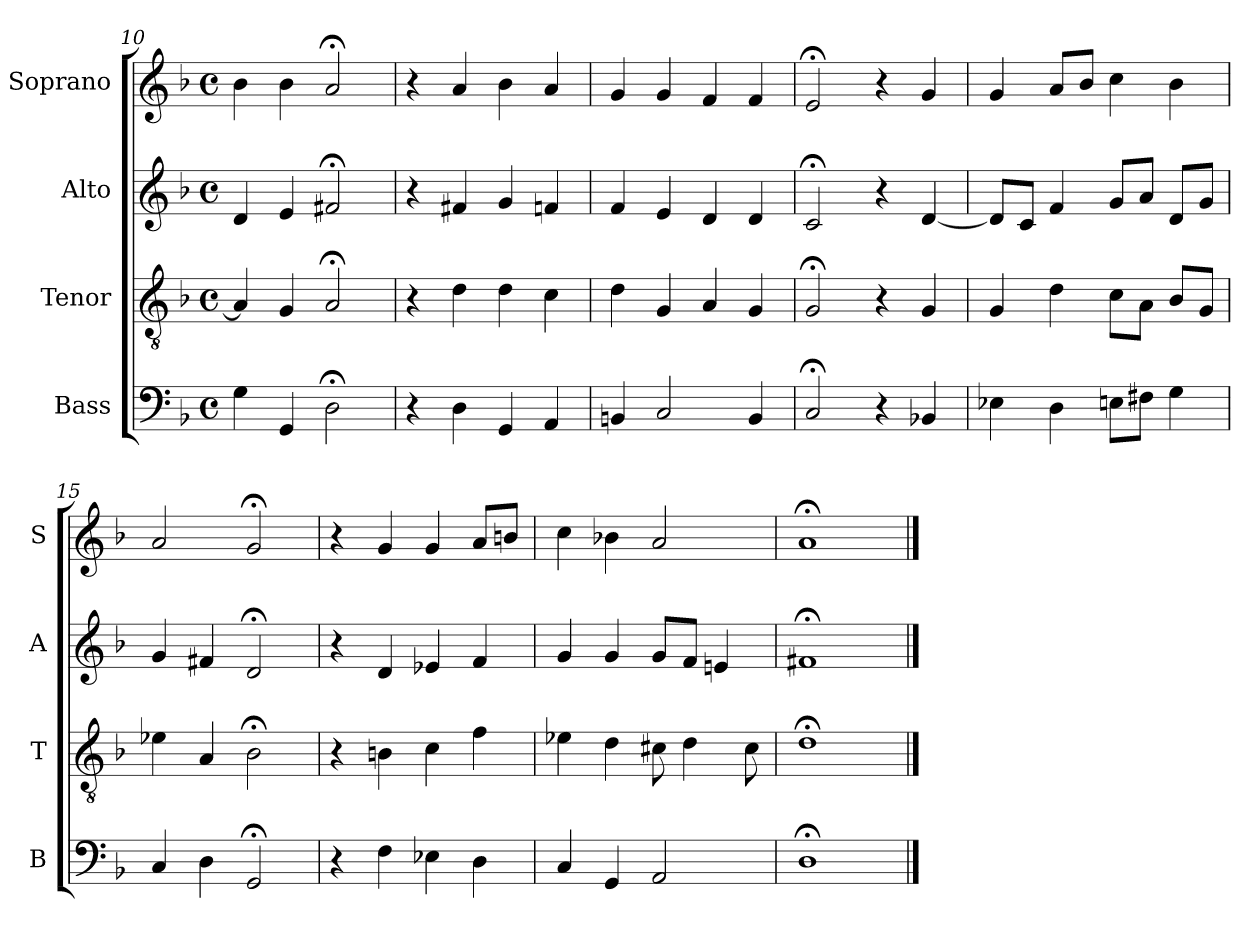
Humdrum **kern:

**kern	**kern	**kern	**kern
*part4	*part3	*part2	*part1
*staff4	*staff3	*staff2	*staff1
*I"Bass	*I"Tenor	*I"Alto	*I"Soprano
*I'B	*I'T	*I'A	*I'S
*clefF4	*clefGv2	*clefG2	*clefG2
*k[b-]	*k[b-]	*k[b-]	*k[b-]
*G:dor	*G:dor	*G:dor	*G:dor
*M4/4	*M4/4	*M4/4	*M4/4
*met(c)	*met(c)	*met(c)	*met(c)
=10	=10	=10	=10
4G	4A]	4d	4b-
4GG	4G	4e	4b-
2D;<	2A;<	2f#X;<	2a;<
=11	=11	=11	=11
4r	4r	4r	4r
4D	4d	4f#X	4a
4GG	4d	4g	4b-
4AA	4c	4fn	4a
=12	=12	=12	=12
4BBni	4di	4fi	4gi
2C	4G	4e	4g
.	4A	4d	4f
4BBi	4Gi	4di	4fi
=13	=13	=13	=13
2C;<	2G;<	2c;<	2e;<
4r	4r	4r	4r
4BB-X	4G	[4d	4g
=14	=14	=14	=14
4E-X	4G	8dL]	4g
.	.	8cJ	.
4D	4d	4f	8aL
.	.	.	8b-J
8EnL	8cL	8gL	4cc
8F#XJ	8AJ	8aJ	.
4G	8B-L	8dL	4b-
.	8GJ	8gJ	.
=15	=15	=15	=15
4C	4e-X	4g	2a
4D	4A	4f#X	.
2GG;<	2B-;<	2d;<	2g;<
=16	=16	=16	=16
4r	4r	4r	4r
4F	4Bn	4d	4g
4E-X	4c	4e-X	4g
4D	4f	4f	8aL
.	.	.	8bnJ
=17	=17	=17	=17
4C	4e-X	4g	4cc
4GG	4d	4g	4b-X
2AA	8c#X	8gL	2a
.	4d	8fJ	.
.	.	4en	.
.	8c#	.	.
=18	=18	=18	=18
1D;<	1d;<	1f#X;<	1a;<
==	==	==	==
*-	*-	*-	*-
